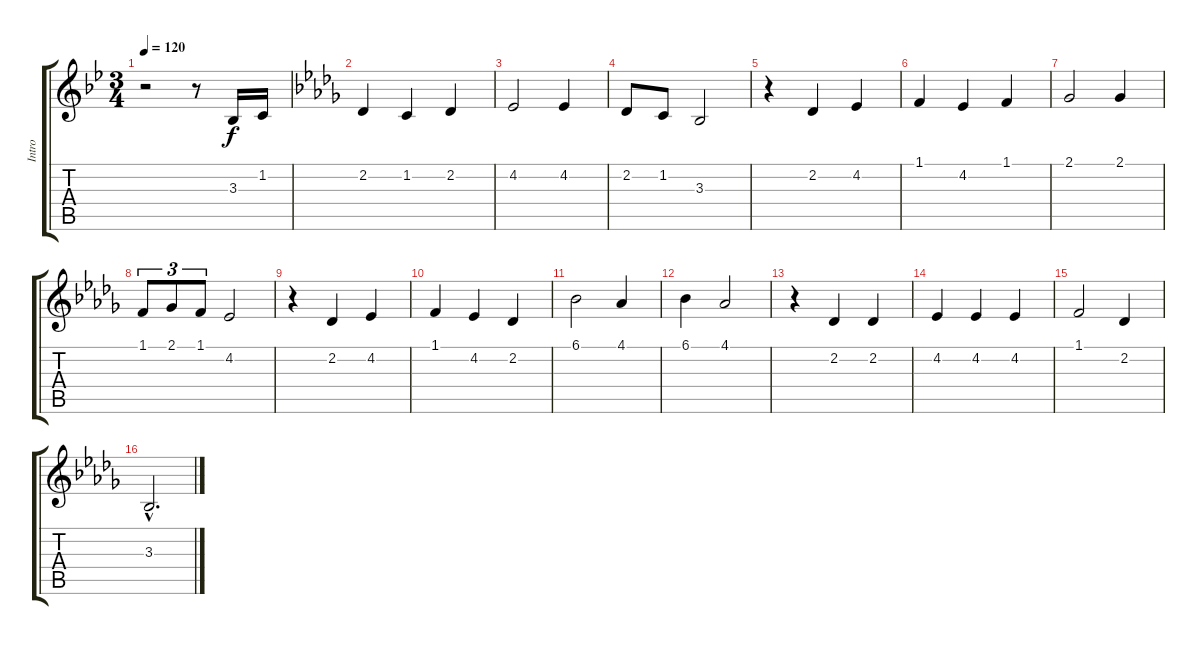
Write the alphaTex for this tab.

\track ("Intro" "Intro") {instrument panflute}
\staff {score tabs}
\tuning (E4 B3 G3 D3 A2 E2) {hide}
\ts (3 4)
\tempo 120
\clef g2
\ks bb
r.2{dy f} r.8 3.3.16{volume 13} 1.2.16 |
\ks db
2.2.4 1.2.4 2.2.4 |
4.2.2 4.2.4 |
2.2.8 1.2.8 3.3.2 |
r.4 2.2.4 4.2.4 |
1.1.4 4.2.4 1.1.4 |
2.1.2 2.1.4 |
1.1.8{tu (3 2)} 2.1.8{tu (3 2)} 1.1.8{tu (3 2)} 4.2.2 |
r.4 2.2.4 4.2.4 |
1.1.4 4.2.4 2.2.4 |
6.1.2 4.1.4 |
6.1.4 4.1.2 |
r.4 2.2.4 2.2.4 |
4.2.4 4.2.4 4.2.4 |
1.1.2 2.2.4 |
3.3{hac}.2{d}
